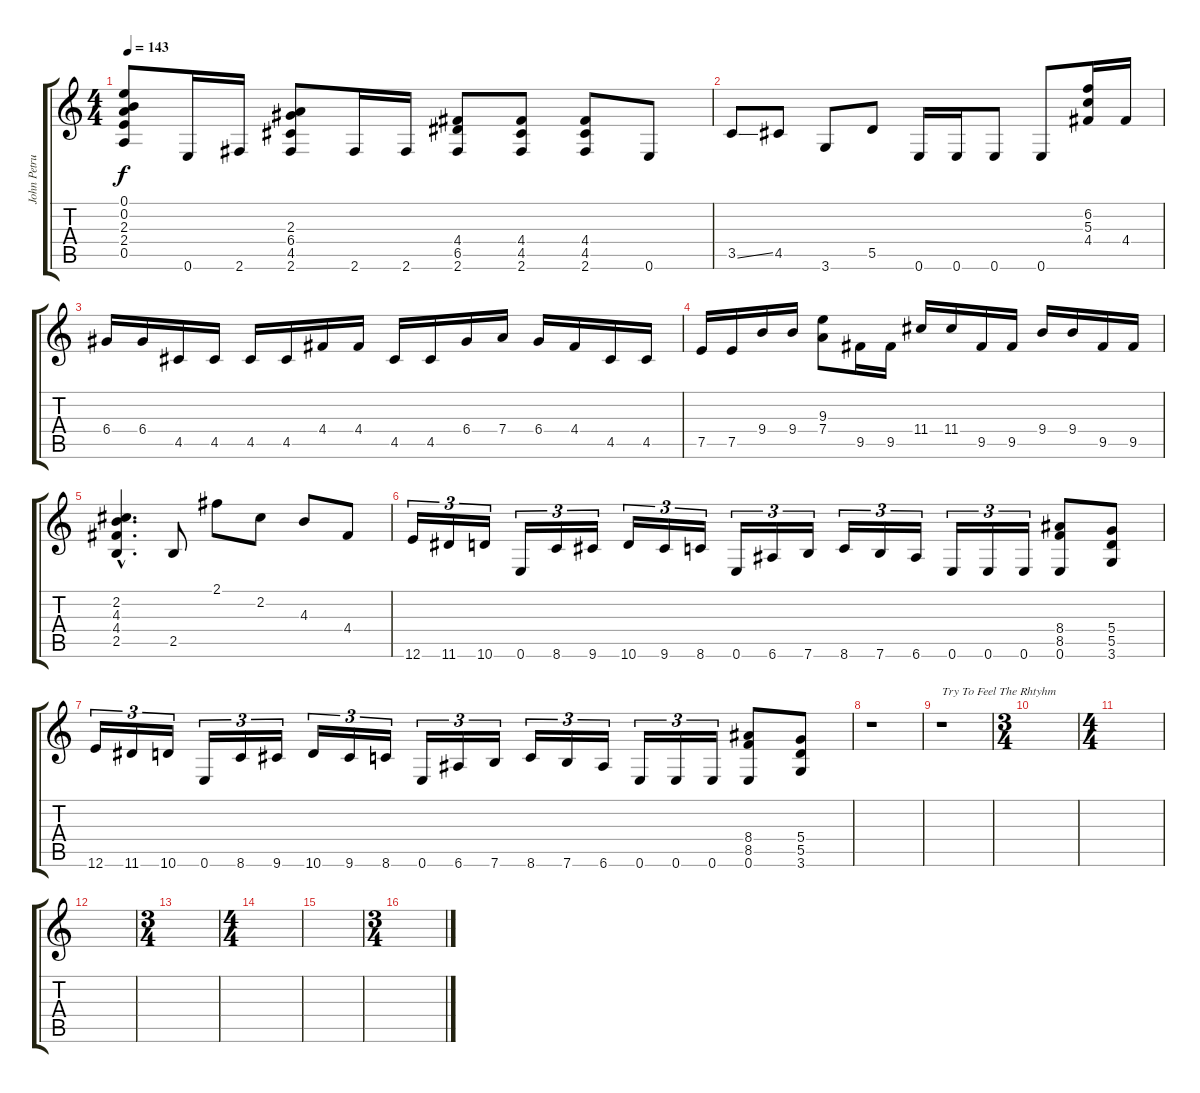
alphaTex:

\track ("John Petrucci (Distortion Guitar)" "John Petru") {instrument distortionguitar}
\staff {score tabs}
\tuning (E4 B3 G3 D3 A2 E2) {hide}
\ts (4 4)
\tempo 143
\clef g2
\ks c
(0.1{t} 0.2{t} 2.3{t} 2.4{t} 0.5{t}).8{dy f} 0.6.16 2.6.16 (2.3 6.4 4.5 2.6).8 2.6.16 2.6.16 (4.4 6.5 2.6).8 (4.4 4.5 2.6).8 (4.4 4.5 2.6).8 0.6.8 |
3.5{ss}.8 4.5.8 3.6.8 5.5.8 0.6.16 0.6.16 0.6.8 0.6.8 (6.2 5.3 4.4).16 4.4.16 |
6.4.16 6.4.16 4.5.16 4.5.16 4.5.16 4.5.16 4.4.16 4.4.16 4.5.16 4.5.16 6.4.16 7.4.16 6.4.16 4.4.16 4.5.16 4.5.16 |
7.5.16 7.5.16 9.4.16 9.4.16 (9.3 7.4).8 9.5.16 9.5.16 11.4.16 11.4.16 9.5.16 9.5.16 9.4.16 9.4.16 9.5.16 9.5.16 |
(2.2{hac} 4.3{hac} 4.4{hac} 2.5{hac}).4{d} 2.5.8 2.1.8 2.2.8 4.3.8 4.4.8 |
12.6.16{tu (3 2)} 11.6.16{tu (3 2)} 10.6.16{tu (3 2)} 0.6.16{tu (3 2)} 8.6.16{tu (3 2)} 9.6.16{tu (3 2)} 10.6.16{tu (3 2)} 9.6.16{tu (3 2)} 8.6.16{tu (3 2)} 0.6.16{tu (3 2)} 6.6.16{tu (3 2)} 7.6.16{tu (3 2)} 8.6.16{tu (3 2)} 7.6.16{tu (3 2)} 6.6.16{tu (3 2)} 0.6.16{tu (3 2)} 0.6.16{tu (3 2)} 0.6.16{tu (3 2)} (8.4 8.5 0.6).8 (5.4 5.5 3.6).8 |
12.6.16{tu (3 2)} 11.6.16{tu (3 2)} 10.6.16{tu (3 2)} 0.6.16{tu (3 2)} 8.6.16{tu (3 2)} 9.6.16{tu (3 2)} 10.6.16{tu (3 2)} 9.6.16{tu (3 2)} 8.6.16{tu (3 2)} 0.6.16{tu (3 2)} 6.6.16{tu (3 2)} 7.6.16{tu (3 2)} 8.6.16{tu (3 2)} 7.6.16{tu (3 2)} 6.6.16{tu (3 2)} 0.6.16{tu (3 2)} 0.6.16{tu (3 2)} 0.6.16{tu (3 2)} (8.4 8.5 0.6).8 (5.4 5.5 3.6).8 |
r.1 |
r.1{txt "Try To Feel The Rhtyhm"} |
\ts (3 4)
|
\ts (4 4)
|
|
\ts (3 4)
|
\ts (4 4)
|
|
\ts (3 4)
